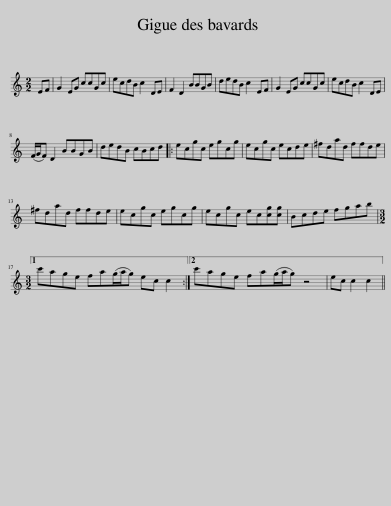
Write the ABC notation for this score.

X:1
L:1/8
M:2/2
I:linebreak $
K:C
V:1 treble
V:1
 EF | G2 EG ccGc | ecdB c2 DE | F2 D2 BBGB | dedB c2 EF | %5
 G2 EG ccGc | ecdB c2 DE |$ (F/G/F) D2 BBGB | dedB cBcd |: ecgc egcg | %10
 ecgc ecde | ^fdad ffde |$ ^fdad ffde | ecgc egcg | ecgc ec[cg][cg] | %15
 Bcde fgab |1$[M:3/2] c'age fa(g/a/g) ec c2 :|2 c'age fa(g/a/g) z4 | ec c2 c2 || %19
